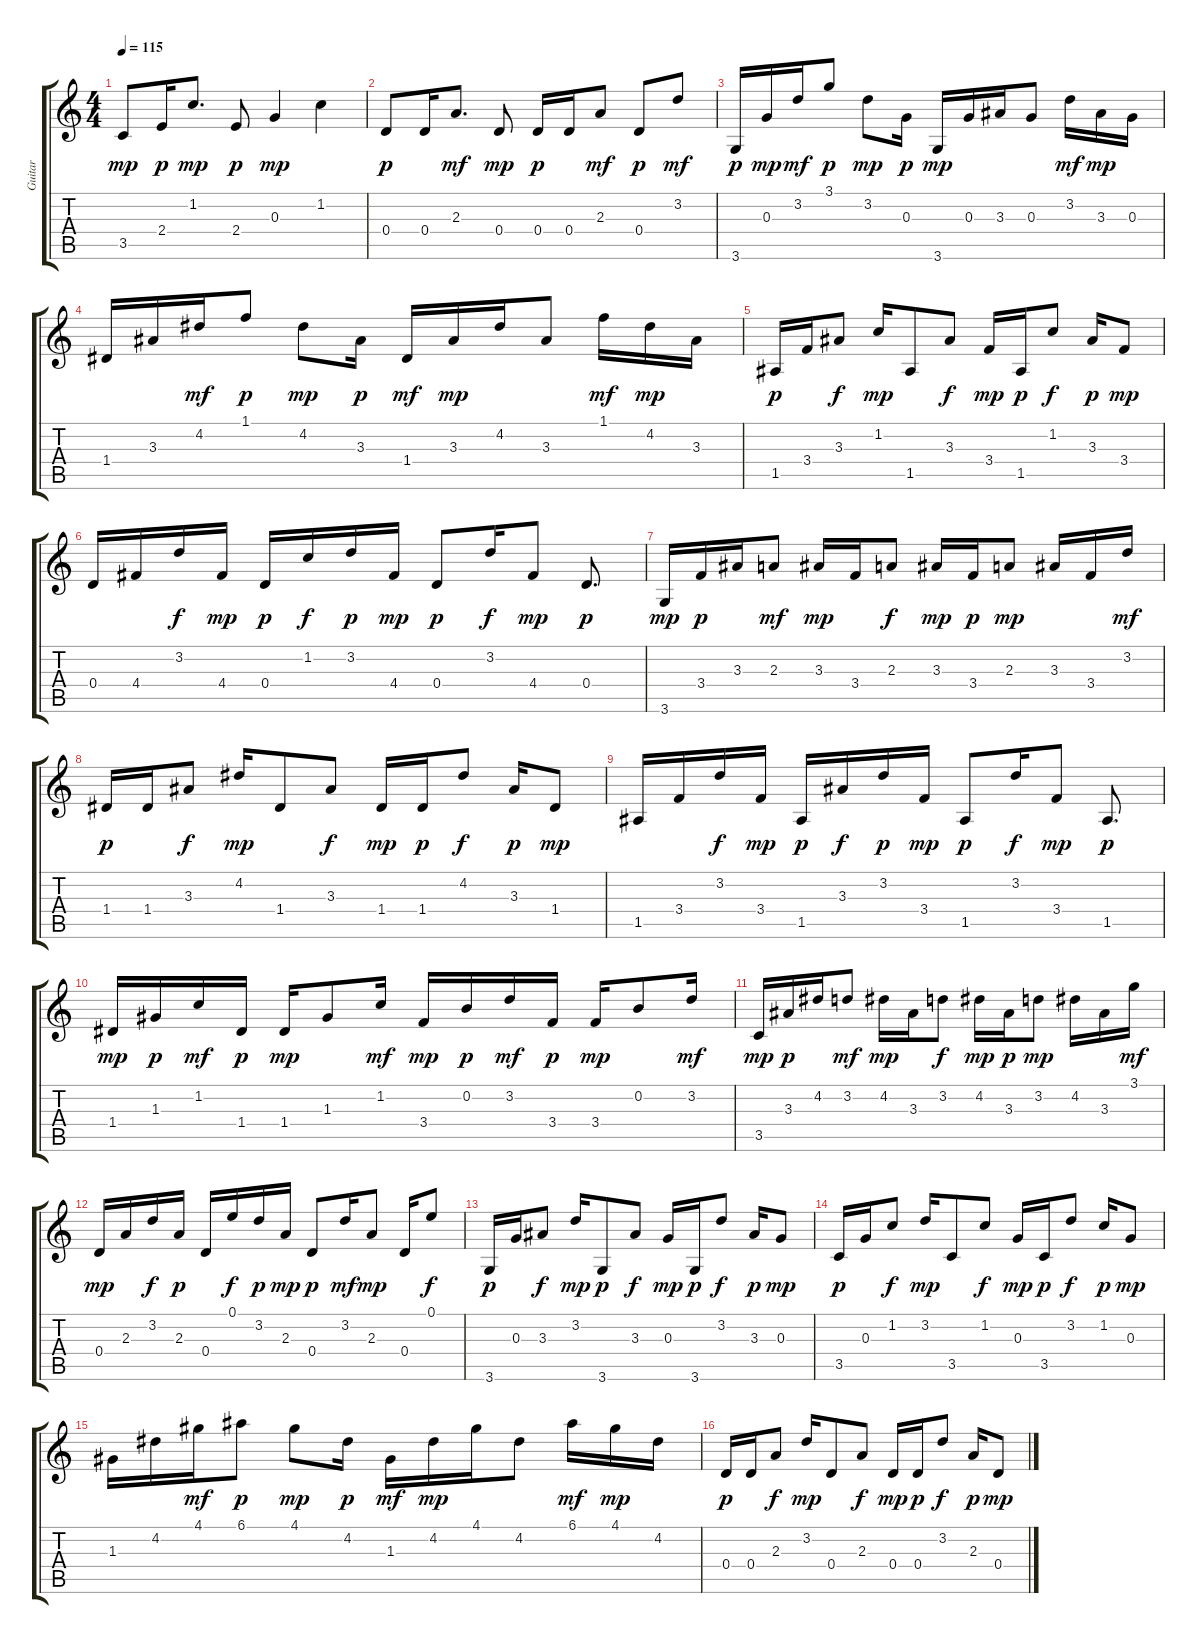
\track ("Guitar " "Guitar ") {instrument acousticguitarsteel}
\staff {score tabs}
\tuning (E4 B3 G3 D3 A2 E2) {hide}
\ts (4 4)
\tempo 115
\clef g2
\ks c
3.5.8{dy mp} 2.4.16{dy p} 1.2.8{d dy mp} 2.4.8{dy p} 0.3.4{dy mp} 1.2.4 |
0.4.8{dy p} 0.4.16 2.3.8{d dy mf} 0.4.8{dy mp} 0.4.16{dy p} 0.4.16 2.3.8{dy mf} 0.4.8{dy p} 3.2.8{dy mf} |
3.6.16{dy p} 0.3.16{dy mp} 3.2.16{dy mf} 3.1.8{dy p} 3.2.8{dy mp} 0.3.16{dy p} 3.6.16{dy mp} 0.3.16 3.3.16 0.3.8 3.2.16{dy mf} 3.3.16{dy mp} 0.3.16 |
1.4.16 3.3.16 4.2.16{dy mf} 1.1.8{dy p} 4.2.8{dy mp} 3.3.16{dy p} 1.4.16{dy mf} 3.3.16{dy mp} 4.2.16 3.3.8 1.1.16{dy mf} 4.2.16{dy mp} 3.3.16 |
1.5.16{dy p} 3.4.16 3.3.8{dy f} 1.2.16{dy mp} 1.5.8 3.3.8{dy f} 3.4.16{dy mp} 1.5.16{dy p} 1.2.8{dy f} 3.3.16{dy p} 3.4.8{dy mp} |
0.4.16 4.4.16 3.2.16{dy f} 4.4.16{dy mp} 0.4.16{dy p} 1.2.16{dy f} 3.2.16{dy p} 4.4.16{dy mp} 0.4.8{dy p} 3.2.16{dy f} 4.4.8{dy mp} 0.4.8{d dy p} |
3.6.16{dy mp} 3.4.16{dy p} 3.3.16 2.3.8{dy mf} 3.3.16{dy mp} 3.4.16 2.3.8{dy f} 3.3.16{dy mp} 3.4.16{dy p} 2.3.8{dy mp} 3.3.16 3.4.16 3.2.16{dy mf} |
1.4.16{dy p} 1.4.16 3.3.8{dy f} 4.2.16{dy mp} 1.4.8 3.3.8{dy f} 1.4.16{dy mp} 1.4.16{dy p} 4.2.8{dy f} 3.3.16{dy p} 1.4.8{dy mp} |
1.5.16 3.4.16 3.2.16{dy f} 3.4.16{dy mp} 1.5.16{dy p} 3.3.16{dy f} 3.2.16{dy p} 3.4.16{dy mp} 1.5.8{dy p} 3.2.16{dy f} 3.4.8{dy mp} 1.5.8{d dy p} |
1.4.16{dy mp} 1.3.16{dy p} 1.2.16{dy mf} 1.4.16{dy p} 1.4.16{dy mp} 1.3.8 1.2.16{dy mf} 3.4.16{dy mp} 0.2.16{dy p} 3.2.16{dy mf} 3.4.16{dy p} 3.4.16{dy mp} 0.2.8 3.2.16{dy mf} |
3.5.16{dy mp} 3.3.16{dy p} 4.2.16 3.2.8{dy mf} 4.2.16{dy mp} 3.3.16 3.2.8{dy f} 4.2.16{dy mp} 3.3.16{dy p} 3.2.8{dy mp} 4.2.16 3.3.16 3.1.16{dy mf} |
0.4.16{dy mp} 2.3.16 3.2.16{dy f} 2.3.16{dy p} 0.4.16 0.1.16{dy f} 3.2.16{dy p} 2.3.16{dy mp} 0.4.8{dy p} 3.2.16{dy mf} 2.3.8{dy mp} 0.4.16 0.1.8{dy f} |
3.6.16{dy p} 0.3.16 3.3.8{dy f} 3.2.16{dy mp} 3.6.8{dy p} 3.3.8{dy f} 0.3.16{dy mp} 3.6.16{dy p} 3.2.8{dy f} 3.3.16{dy p} 0.3.8{dy mp} |
3.5.16{dy p} 0.3.16 1.2.8{dy f} 3.2.16{dy mp} 3.5.8 1.2.8{dy f} 0.3.16{dy mp} 3.5.16{dy p} 3.2.8{dy f} 1.2.16{dy p} 0.3.8{dy mp} |
1.3.16 4.2.16 4.1.16{dy mf} 6.1.8{dy p} 4.1.8{dy mp} 4.2.16{dy p} 1.3.16{dy mf} 4.2.16{dy mp} 4.1.16 4.2.8 6.1.16{dy mf} 4.1.16{dy mp} 4.2.16 |
0.4.16{dy p} 0.4.16 2.3.8{dy f} 3.2.16{dy mp} 0.4.8 2.3.8{dy f} 0.4.16{dy mp} 0.4.16{dy p} 3.2.8{dy f} 2.3.16{dy p} 0.4.8{dy mp}
